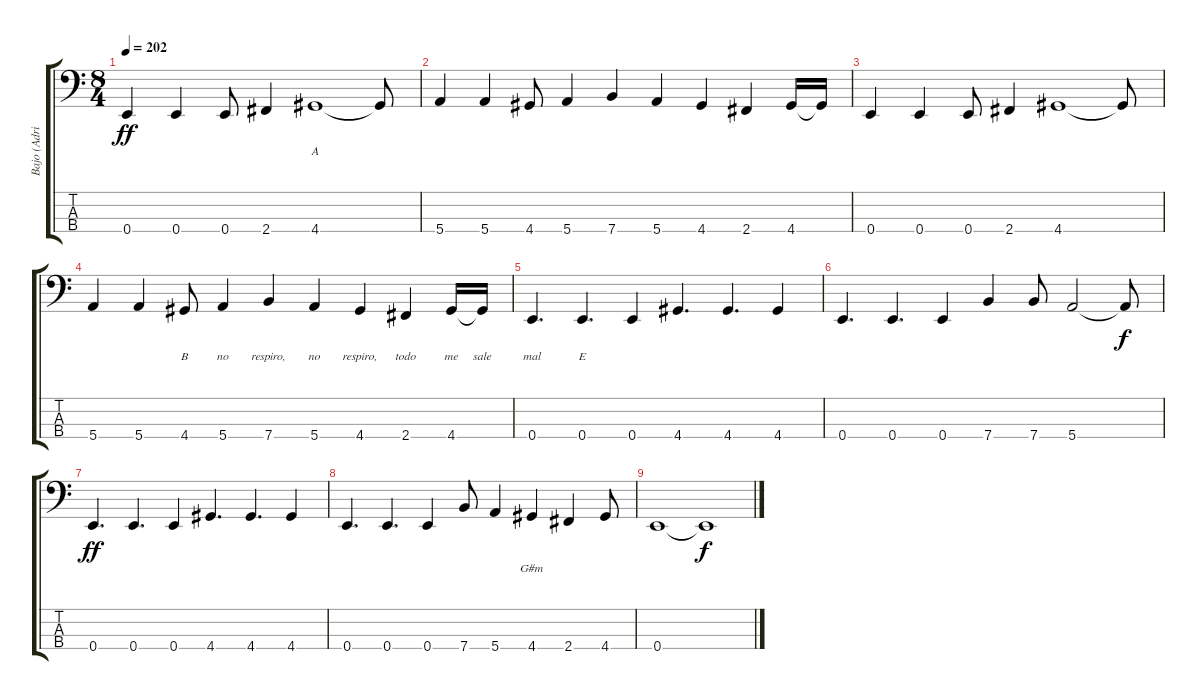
\track ("Bajo (Adrián Tissot)" "Bajo (Adri") {instrument electricbassfinger}
\staff {score tabs}
\tuning (G2 D2 A1 E1) {hide}
\ts (8 4)
\tempo 202
\clef f4
\ks c
0.4.4{lyrics (0 "") lyrics (1 "") lyrics (2 "") lyrics (3 "") lyrics (4 "") dy ff} 0.4.4{lyrics (0 "") lyrics (1 "") lyrics (2 "") lyrics (3 "") lyrics (4 "")} 0.4.8{lyrics (0 "") lyrics (1 "") lyrics (2 "") lyrics (3 "") lyrics (4 "")} 2.4.4{lyrics (0 "") lyrics (1 "") lyrics (2 "") lyrics (3 "") lyrics (4 "")} 4.4.1{lyrics (0 "A") lyrics (1 "") lyrics (2 "") lyrics (3 "") lyrics (4 "")} 4.4{t}.8{lyrics (0 "") lyrics (1 "") lyrics (2 "") lyrics (3 "") lyrics (4 "")} |
5.4.4{lyrics (0 "") lyrics (1 "") lyrics (2 "") lyrics (3 "") lyrics (4 "")} 5.4.4{lyrics (0 "") lyrics (1 "") lyrics (2 "") lyrics (3 "") lyrics (4 "")} 4.4.8{lyrics (0 "") lyrics (1 "") lyrics (2 "") lyrics (3 "") lyrics (4 "")} 5.4.4{lyrics (0 "") lyrics (1 "") lyrics (2 "") lyrics (3 "") lyrics (4 "")} 7.4.4{lyrics (0 "") lyrics (1 "") lyrics (2 "") lyrics (3 "") lyrics (4 "")} 5.4.4{lyrics (0 "") lyrics (1 "") lyrics (2 "") lyrics (3 "") lyrics (4 "")} 4.4.4{lyrics (0 "") lyrics (1 "") lyrics (2 "") lyrics (3 "") lyrics (4 "")} 2.4.4{lyrics (0 "") lyrics (1 "") lyrics (2 "") lyrics (3 "") lyrics (4 "")} 4.4.16{lyrics (0 "") lyrics (1 "") lyrics (2 "") lyrics (3 "") lyrics (4 "")} 4.4{t}.16{lyrics (0 "") lyrics (1 "") lyrics (2 "") lyrics (3 "") lyrics (4 "")} |
0.4.4{lyrics (0 "") lyrics (1 "") lyrics (2 "") lyrics (3 "") lyrics (4 "")} 0.4.4{lyrics (0 "") lyrics (1 "") lyrics (2 "") lyrics (3 "") lyrics (4 "")} 0.4.8{lyrics (0 "") lyrics (1 "") lyrics (2 "") lyrics (3 "") lyrics (4 "")} 2.4.4{lyrics (0 "") lyrics (1 "") lyrics (2 "") lyrics (3 "") lyrics (4 "")} 4.4.1{lyrics (0 "") lyrics (1 "") lyrics (2 "") lyrics (3 "") lyrics (4 "")} 4.4{t}.8{lyrics (0 "") lyrics (1 "") lyrics (2 "") lyrics (3 "") lyrics (4 "")} |
5.4.4{lyrics (0 "") lyrics (1 "") lyrics (2 "") lyrics (3 "") lyrics (4 "")} 5.4.4{lyrics (0 "") lyrics (1 "") lyrics (2 "") lyrics (3 "") lyrics (4 "")} 4.4.8{lyrics (0 "B") lyrics (1 "") lyrics (2 "") lyrics (3 "") lyrics (4 "")} 5.4.4{lyrics (0 "no") lyrics (1 "") lyrics (2 "") lyrics (3 "") lyrics (4 "")} 7.4.4{lyrics (0 "respiro,") lyrics (1 "") lyrics (2 "") lyrics (3 "") lyrics (4 "")} 5.4.4{lyrics (0 "no") lyrics (1 "") lyrics (2 "") lyrics (3 "") lyrics (4 "")} 4.4.4{lyrics (0 "respiro,") lyrics (1 "") lyrics (2 "") lyrics (3 "") lyrics (4 "")} 2.4.4{lyrics (0 "todo") lyrics (1 "") lyrics (2 "") lyrics (3 "") lyrics (4 "")} 4.4.16{lyrics (0 "me") lyrics (1 "") lyrics (2 "") lyrics (3 "") lyrics (4 "")} 4.4{t}.16{lyrics (0 "sale") lyrics (1 "") lyrics (2 "") lyrics (3 "") lyrics (4 "")} |
0.4.4{d lyrics (0 "mal") lyrics (1 "") lyrics (2 "") lyrics (3 "") lyrics (4 "")} 0.4.4{d lyrics (0 "E") lyrics (1 "") lyrics (2 "") lyrics (3 "") lyrics (4 "")} 0.4.4{lyrics (0 "") lyrics (1 "") lyrics (2 "") lyrics (3 "") lyrics (4 "")} 4.4.4{d lyrics (0 "") lyrics (1 "") lyrics (2 "") lyrics (3 "") lyrics (4 "")} 4.4.4{d lyrics (0 "") lyrics (1 "") lyrics (2 "") lyrics (3 "") lyrics (4 "")} 4.4.4{lyrics (0 "") lyrics (1 "") lyrics (2 "") lyrics (3 "") lyrics (4 "")} |
0.4.4{d lyrics (0 "") lyrics (1 "") lyrics (2 "") lyrics (3 "") lyrics (4 "")} 0.4.4{d lyrics (0 "") lyrics (1 "") lyrics (2 "") lyrics (3 "") lyrics (4 "")} 0.4.4{lyrics (0 "") lyrics (1 "") lyrics (2 "") lyrics (3 "") lyrics (4 "")} 7.4.4{lyrics (0 "") lyrics (1 "") lyrics (2 "") lyrics (3 "") lyrics (4 "")} 7.4.8{lyrics (0 "") lyrics (1 "") lyrics (2 "") lyrics (3 "") lyrics (4 "")} 5.4.2{lyrics (0 "") lyrics (1 "") lyrics (2 "") lyrics (3 "") lyrics (4 "")} 5.4{t}.8{lyrics (0 "") lyrics (1 "") lyrics (2 "") lyrics (3 "") lyrics (4 "") dy f} |
0.4.4{d lyrics (0 "") lyrics (1 "") lyrics (2 "") lyrics (3 "") lyrics (4 "") dy ff} 0.4.4{d lyrics (0 "") lyrics (1 "") lyrics (2 "") lyrics (3 "") lyrics (4 "")} 0.4.4{lyrics (0 "") lyrics (1 "") lyrics (2 "") lyrics (3 "") lyrics (4 "")} 4.4.4{d lyrics (0 "") lyrics (1 "") lyrics (2 "") lyrics (3 "") lyrics (4 "")} 4.4.4{d lyrics (0 "") lyrics (1 "") lyrics (2 "") lyrics (3 "") lyrics (4 "")} 4.4.4{lyrics (0 "") lyrics (1 "") lyrics (2 "") lyrics (3 "") lyrics (4 "")} |
0.4.4{d lyrics (0 "") lyrics (1 "") lyrics (2 "") lyrics (3 "") lyrics (4 "")} 0.4.4{d lyrics (0 "") lyrics (1 "") lyrics (2 "") lyrics (3 "") lyrics (4 "")} 0.4.4{lyrics (0 "") lyrics (1 "") lyrics (2 "") lyrics (3 "") lyrics (4 "")} 7.4.8{lyrics (0 "") lyrics (1 "") lyrics (2 "") lyrics (3 "") lyrics (4 "")} 5.4.4{lyrics (0 "") lyrics (1 "") lyrics (2 "") lyrics (3 "") lyrics (4 "")} 4.4.4{lyrics (0 "G#m") lyrics (1 "") lyrics (2 "") lyrics (3 "") lyrics (4 "")} 2.4.4{lyrics (0 "") lyrics (1 "") lyrics (2 "") lyrics (3 "") lyrics (4 "")} 4.4.8{lyrics (0 "") lyrics (1 "") lyrics (2 "") lyrics (3 "") lyrics (4 "")} |
0.4.1{lyrics (0 "") lyrics (1 "") lyrics (2 "") lyrics (3 "") lyrics (4 "")} 0.4{t}.1{lyrics (0 "") lyrics (1 "") lyrics (2 "") lyrics (3 "") lyrics (4 "") dy f}
